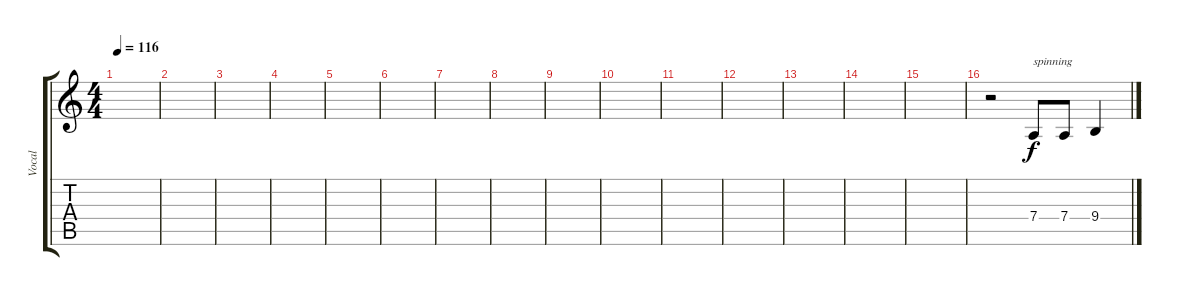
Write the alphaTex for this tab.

\track ("Vocal" "Vocal") {instrument baritonesax}
\staff {score tabs}
\tuning (E4 B3 G3 D3 A2 E2) {hide}
\ts (4 4)
\tempo 116
\clef g2
\ks c
|
|
|
|
|
|
|
|
|
|
|
|
|
|
|
r.2 7.4.8{txt "spinning"} 7.4.8 9.4{ss}.4
